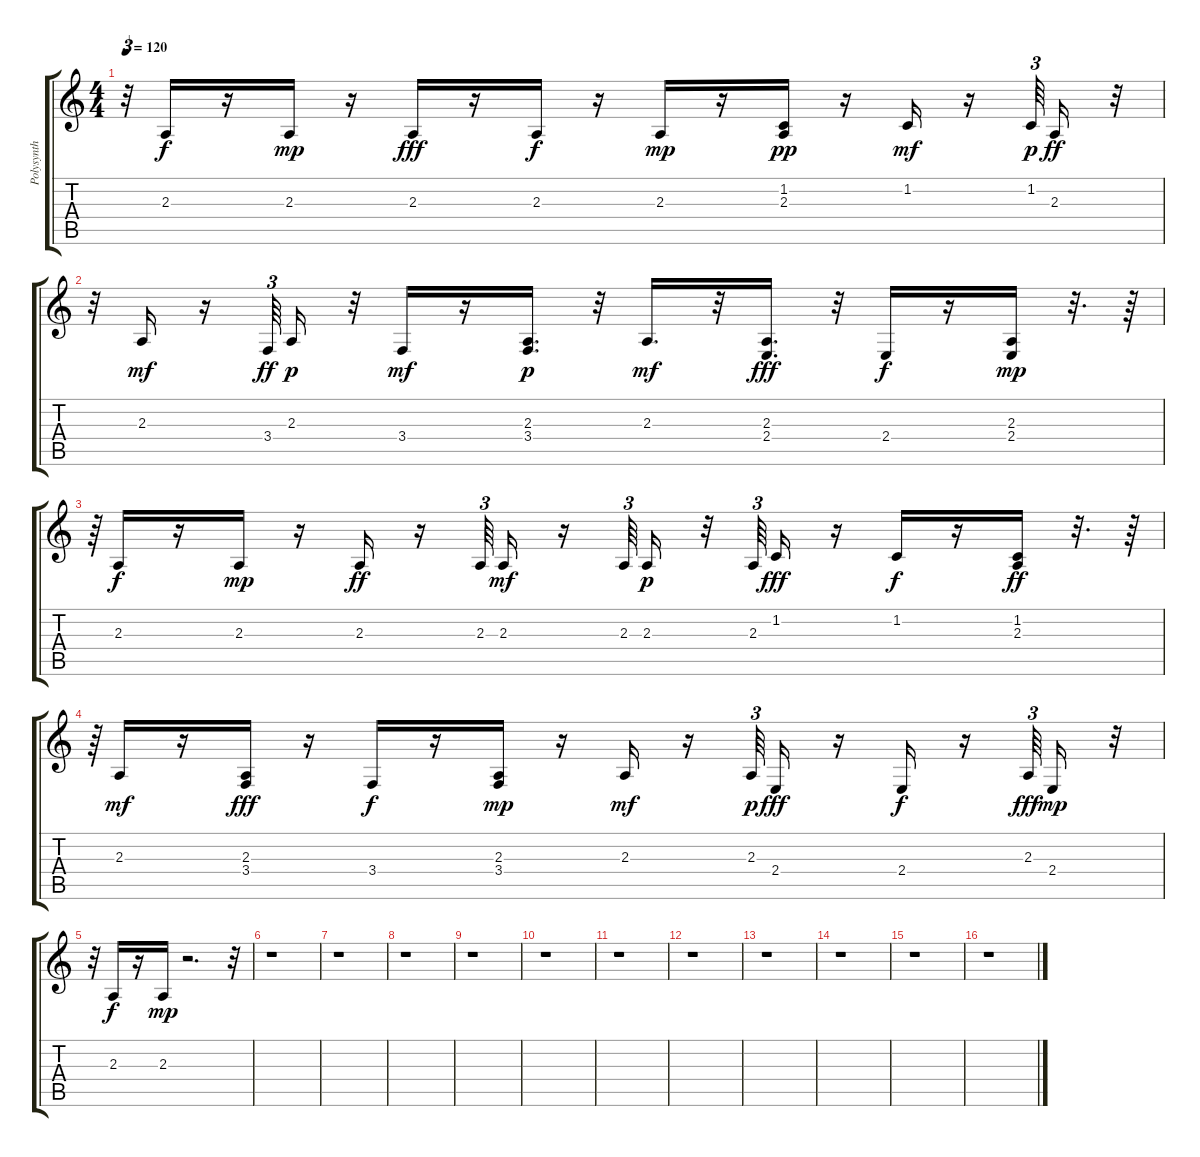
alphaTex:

\track ("Polysynth" "Polysynth") {instrument pad3polysynth}
\staff {score tabs}
\tuning (E4 B3 G3 D3 A2 E2) {hide}
\ts (4 4)
\tempo 120
\clef g2
\ks c
r.32{tu (3 2) dy mp} 2.3.16{dy f} r.16 2.3.16{dy mp} r.16 2.3.16{dy fff} r.16 2.3.16{dy f} r.16 2.3.16{dy mp} r.16 (1.2 2.3).16{dy pp} r.16 1.2.16{dy mf} r.16 1.2.64{tu (3 2) dy p} 2.3.16{dy ff} r.32 |
r.32 2.3.16{dy mf} r.16 3.4.64{tu (3 2) dy ff} 2.3.16{dy p} r.32 3.4.16{dy mf} r.16 (2.3 3.4).16{d dy p} r.32 2.3.16{d dy mf} r.32 (2.3 2.4).16{d dy fff} r.32 2.4.16{dy f} r.16 (2.3 2.4).16{dy mp} r.32{d} r.64 |
r.64{tu (3 2)} 2.3.16{dy f} r.16 2.3.16{dy mp} r.16 2.3.16{dy ff} r.16 2.3.64{tu (3 2)} 2.3.16{dy mf} r.16 2.3.64{tu (3 2)} 2.3.16{dy p} r.32 2.3.64{tu (3 2)} 1.2.16{dy fff} r.16 1.2.16{dy f} r.16 (1.2 2.3).16{dy ff} r.32{d} r.64 |
r.64{tu (3 2)} 2.3.16{dy mf} r.16 (2.3 3.4).16{dy fff} r.16 3.4.16{dy f} r.16 (2.3 3.4).16{dy mp} r.16 2.3.16{dy mf} r.16 2.3.64{tu (3 2) dy p} 2.4.16{dy fff} r.16 2.4.16{dy f} r.16 2.3.64{tu (3 2) dy fff} 2.4.16{dy mp} r.32 |
r.32 2.3.16{dy f} r.16 2.3.16{dy mp} r.2{d} r.32 |
r.1 |
r.1 |
r.1 |
r.1 |
r.1 |
r.1 |
r.1 |
r.1 |
r.1 |
r.1 |
r.1
